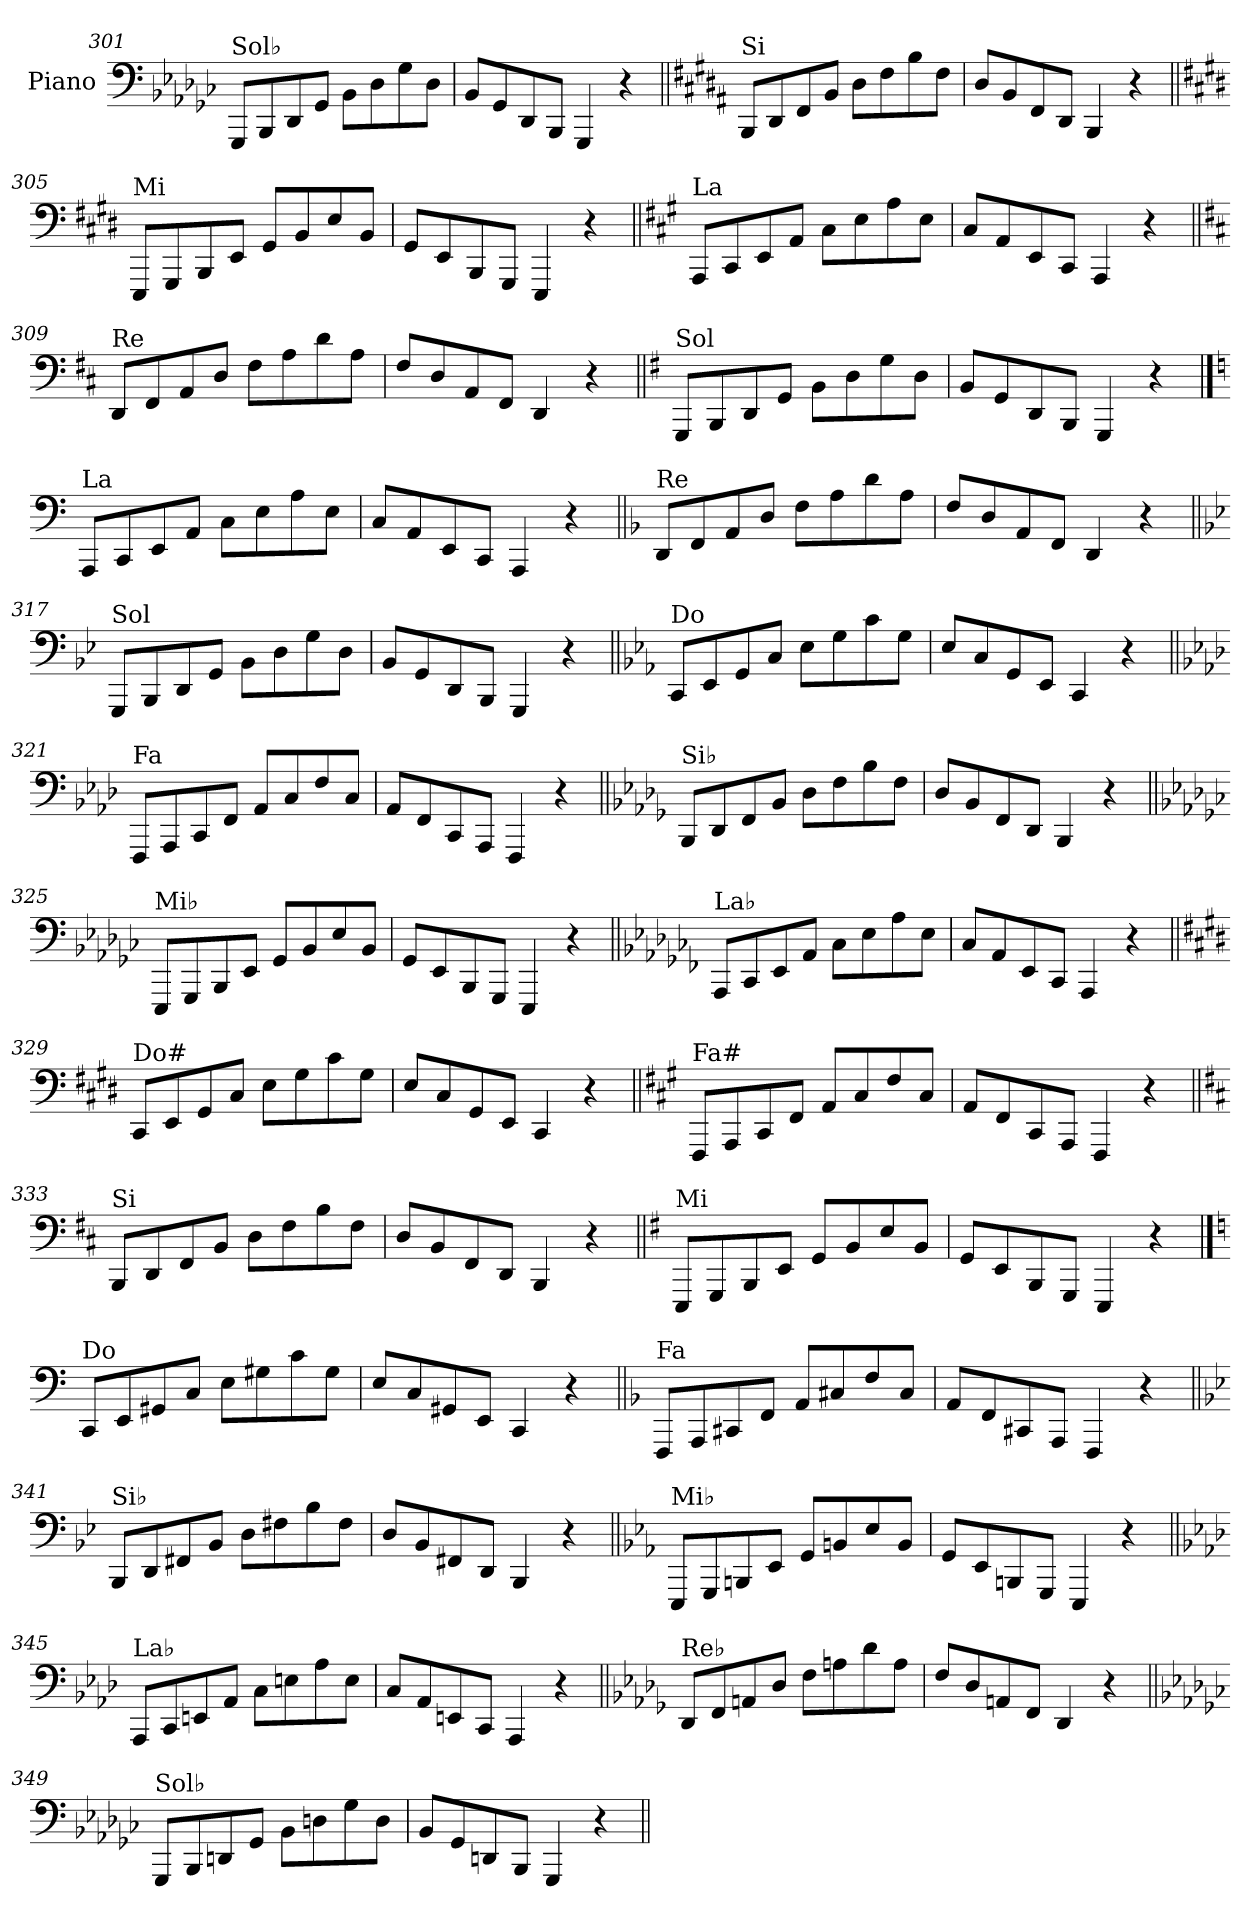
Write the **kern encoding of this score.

**kern
*part1
*staff1
*I"Piano
*I'Pno.
!!LO:LB:g=z
*clefF4
*k[b-e-a-d-g-c-]
=301
!LO:TX:a:t=Sol♭
8GGG-/L
8BBB-/
8DD-/
8GG-/J
8BB-\L
8D-\
8G-\
8D-\J
=302
8BB-/L
8GG-/
8DD-/
8BBB-/J
4GGG-/
4r
=303||
*k[f#c#g#d#a#]
!LO:TX:a:t=Si
8BBB/L
8DD#/
8FF#/
8BB/J
8D#\L
8F#\
8B\
8F#\J
=304
8D#/L
8BB/
8FF#/
8DD#/J
4BBB/
4r
=305||
*k[f#c#g#d#]
!LO:TX:a:t=Mi
8EEE/L
8GGG#/
8BBB/
8EE/J
8GG#/L
8BB/
8E/
8BB/J
=306
8GG#/L
8EE/
8BBB/
8GGG#/J
4EEE/
4r
!!LO:LB:g=z
=307||
*k[f#c#g#]
!LO:TX:a:t=La
8AAA/L
8CC#/
8EE/
8AA/J
8C#\L
8E\
8A\
8E\J
=308
8C#/L
8AA/
8EE/
8CC#/J
4AAA/
4r
=309||
*k[f#c#]
!LO:TX:a:t=Re
8DD/L
8FF#/
8AA/
8D/J
8F#\L
8A\
8d\
8A\J
=310
8F#/L
8D/
8AA/
8FF#/J
4DD/
4r
=311||
*k[f#]
!LO:TX:a:t=Sol
8GGG/L
8BBB/
8DD/
8GG/J
8BB\L
8D\
8G\
8D\J
=312
8BB/L
8GG/
8DD/
8BBB/J
4GGG/
4r
!!LO:LB:g=z
==313
*k[]
!LO:TX:a:t=La
8AAA/L
8CC/
8EE/
8AA/J
8C\L
8E\
8A\
8E\J
=314
8C/L
8AA/
8EE/
8CC/J
4AAA/
4r
=315||
*k[b-]
!LO:TX:a:t=Re
8DD/L
8FF/
8AA/
8D/J
8F\L
8A\
8d\
8A\J
=316
8F/L
8D/
8AA/
8FF/J
4DD/
4r
=317||
*k[b-e-]
!LO:TX:a:t=Sol
8GGG/L
8BBB-/
8DD/
8GG/J
8BB-\L
8D\
8G\
8D\J
=318
8BB-/L
8GG/
8DD/
8BBB-/J
4GGG/
4r
!!LO:LB:g=z
=319||
*k[b-e-a-]
!LO:TX:a:t=Do
8CC/L
8EE-/
8GG/
8C/J
8E-\L
8G\
8c\
8G\J
=320
8E-/L
8C/
8GG/
8EE-/J
4CC/
4r
=321||
*k[b-e-a-d-]
!LO:TX:a:t=Fa
8FFF/L
8AAA-/
8CC/
8FF/J
8AA-/L
8C/
8F/
8C/J
=322
8AA-/L
8FF/
8CC/
8AAA-/J
4FFF/
4r
=323||
*k[b-e-a-d-g-]
!LO:TX:a:t=Si♭
8BBB-/L
8DD-/
8FF/
8BB-/J
8D-\L
8F\
8B-\
8F\J
=324
8D-/L
8BB-/
8FF/
8DD-/J
4BBB-/
4r
!!LO:LB:g=z
=325||
*k[b-e-a-d-g-c-]
!LO:TX:a:t=Mi♭
8EEE-/L
8GGG-/
8BBB-/
8EE-/J
8GG-/L
8BB-/
8E-/
8BB-/J
=326
8GG-/L
8EE-/
8BBB-/
8GGG-/J
4EEE-/
4r
=327||
*k[b-e-a-d-g-c-f-]
!LO:TX:a:t=La♭
8AAA-/L
8CC-/
8EE-/
8AA-/J
8C-\L
8E-\
8A-\
8E-\J
=328
8C-/L
8AA-/
8EE-/
8CC-/J
4AAA-/
4r
=329||
*k[f#c#g#d#]
!LO:TX:a:t=Do#
8CC#/L
8EE/
8GG#/
8C#/J
8E\L
8G#\
8c#\
8G#\J
=330
8E/L
8C#/
8GG#/
8EE/J
4CC#/
4r
!!LO:LB:g=z
=331||
*k[f#c#g#]
!LO:TX:a:t=Fa#
8FFF#/L
8AAA/
8CC#/
8FF#/J
8AA/L
8C#/
8F#/
8C#/J
=332
8AA/L
8FF#/
8CC#/
8AAA/J
4FFF#/
4r
=333||
*k[f#c#]
!LO:TX:a:t=Si
8BBB/L
8DD/
8FF#/
8BB/J
8D\L
8F#\
8B\
8F#\J
=334
8D/L
8BB/
8FF#/
8DD/J
4BBB/
4r
=335||
*k[f#]
!LO:TX:a:t=Mi
8EEE/L
8GGG/
8BBB/
8EE/J
8GG/L
8BB/
8E/
8BB/J
=336
8GG/L
8EE/
8BBB/
8GGG/J
4EEE/
4r
!!LO:PB:g=z
==337
*k[]
!LO:TX:a:t=Do
8CC/L
8EE/
8GG#X/
8C/J
8E\L
8G#X\
8c\
8G#\J
=338
8E/L
8C/
8GG#X/
8EE/J
4CC/
4r
=339||
*k[b-]
!LO:TX:a:t=Fa
8FFF/L
8AAA/
8CC#X/
8FF/J
8AA/L
8C#X/
8F/
8C#/J
=340
8AA/L
8FF/
8CC#X/
8AAA/J
4FFF/
4r
=341||
*k[b-e-]
!LO:TX:a:t=Si♭
8BBB-/L
8DD/
8FF#X/
8BB-/J
8D\L
8F#X\
8B-\
8F#\J
=342
8D/L
8BB-/
8FF#X/
8DD/J
4BBB-/
4r
!!LO:LB:g=z
=343||
*k[b-e-a-]
!LO:TX:a:t=Mi♭
8EEE-/L
8GGG/
8BBBn/
8EE-/J
8GG/L
8BBn/
8E-/
8BB/J
=344
8GG/L
8EE-/
8BBBn/
8GGG/J
4EEE-/
4r
=345||
*k[b-e-a-d-]
!LO:TX:a:t=La♭
8AAA-/L
8CC/
8EEn/
8AA-/J
8C\L
8En\
8A-\
8E\J
=346
8C/L
8AA-/
8EEn/
8CC/J
4AAA-/
4r
=347||
*k[b-e-a-d-g-]
!LO:TX:a:t=Re♭
8DD-/L
8FF/
8AAn/
8D-/J
8F\L
8An\
8d-\
8A\J
=348
8F/L
8D-/
8AAn/
8FF/J
4DD-/
4r
!!LO:LB:g=z
=349||
*k[b-e-a-d-g-c-]
!LO:TX:a:t=Sol♭
8GGG-/L
8BBB-/
8DDn/
8GG-/J
8BB-\L
8Dn\
8G-\
8D\J
=350
8BB-/L
8GG-/
8DDn/
8BBB-/J
4GGG-/
4r
=||
*-
